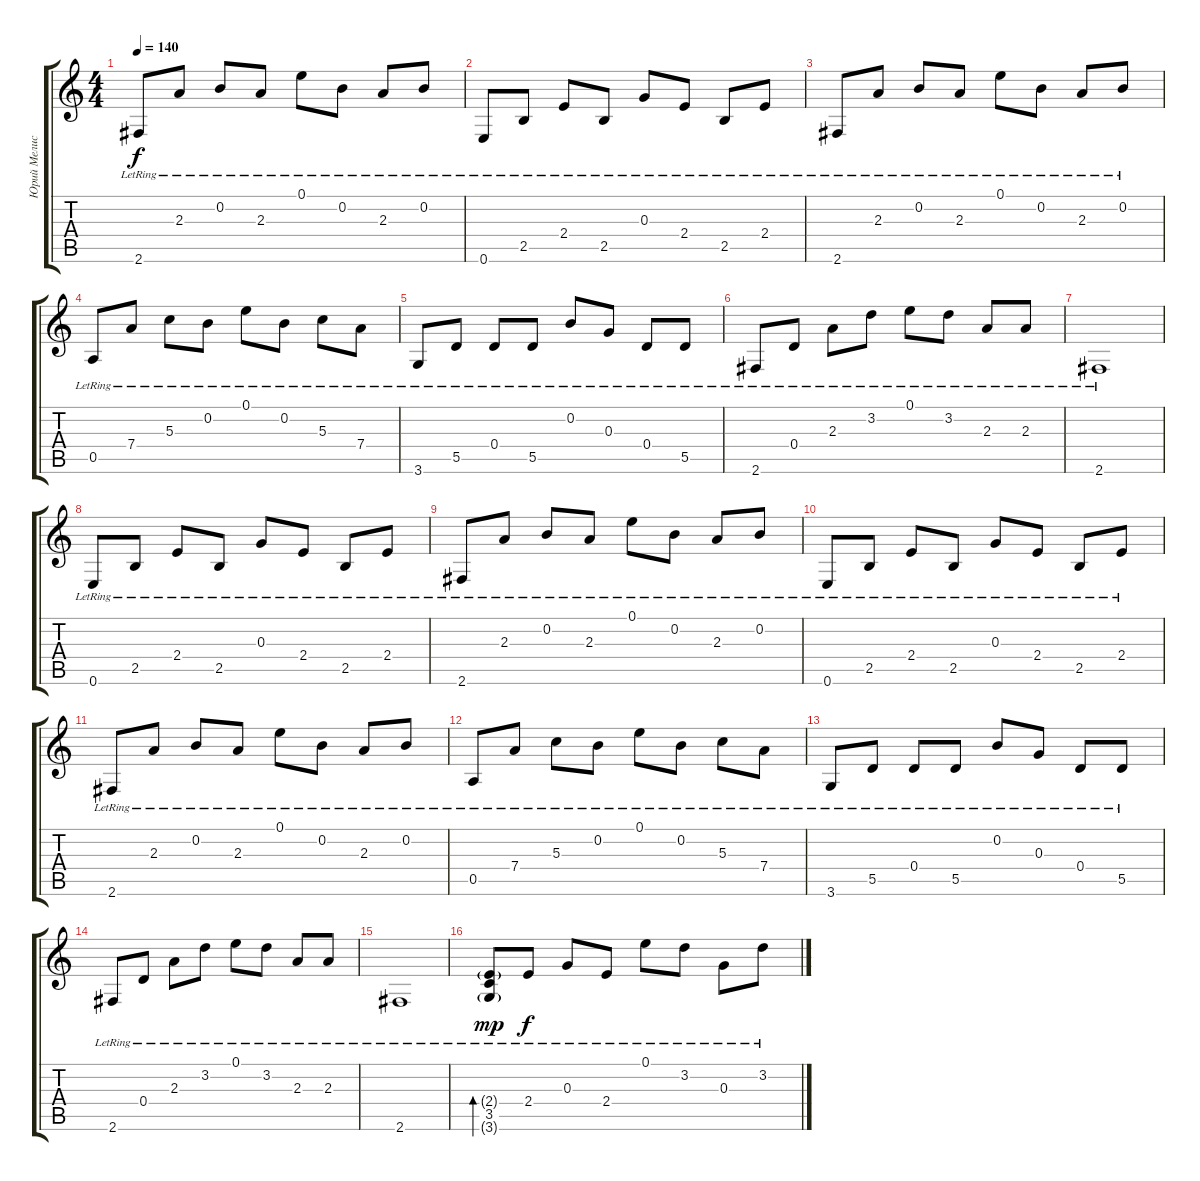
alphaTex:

\track ("Юрий Мелисов" "Юрий Мелис") {instrument acousticguitarnylon}
\staff {score tabs}
\tuning (E4 B3 G3 D3 A2 E2) {hide}
\ts (4 4)
\tempo 140
\clef g2
\ks c
2.6{lr}.8{dy f} 2.3{lr}.8 0.2{lr}.8 2.3{lr}.8 0.1{lr}.8 0.2{lr}.8 2.3{lr}.8 0.2{lr}.8 |
0.6{lr}.8 2.5{lr}.8 2.4{lr}.8 2.5{lr}.8 0.3{lr}.8 2.4{lr}.8 2.5{lr}.8 2.4{lr}.8 |
2.6{lr}.8 2.3{lr}.8 0.2{lr}.8 2.3{lr}.8 0.1{lr}.8 0.2{lr}.8 2.3{lr}.8 0.2{lr}.8 |
0.5{lr}.8 7.4{lr}.8 5.3{lr}.8 0.2{lr}.8 0.1{lr}.8 0.2{lr}.8 5.3{lr}.8 7.4{lr}.8 |
3.6{lr}.8 5.5{lr}.8 0.4{lr}.8 5.5{lr}.8 0.2{lr}.8 0.3{lr}.8 0.4{lr}.8 5.5{lr}.8 |
2.6{lr}.8 0.4{lr}.8 2.3{lr}.8 3.2{lr}.8 0.1{lr}.8 3.2{lr}.8 2.3{lr}.8 2.3{lr}.8 |
2.6{lr}.1 |
0.6{lr}.8 2.5{lr}.8 2.4{lr}.8 2.5{lr}.8 0.3{lr}.8 2.4{lr}.8 2.5{lr}.8 2.4{lr}.8 |
2.6{lr}.8 2.3{lr}.8 0.2{lr}.8 2.3{lr}.8 0.1{lr}.8 0.2{lr}.8 2.3{lr}.8 0.2{lr}.8 |
0.6{lr}.8 2.5{lr}.8 2.4{lr}.8 2.5{lr}.8 0.3{lr}.8 2.4{lr}.8 2.5{lr}.8 2.4{lr}.8 |
2.6{lr}.8 2.3{lr}.8 0.2{lr}.8 2.3{lr}.8 0.1{lr}.8 0.2{lr}.8 2.3{lr}.8 0.2{lr}.8 |
0.5{lr}.8 7.4{lr}.8 5.3{lr}.8 0.2{lr}.8 0.1{lr}.8 0.2{lr}.8 5.3{lr}.8 7.4{lr}.8 |
3.6{lr}.8 5.5{lr}.8 0.4{lr}.8 5.5{lr}.8 0.2{lr}.8 0.3{lr}.8 0.4{lr}.8 5.5{lr}.8 |
2.6{lr}.8 0.4{lr}.8 2.3{lr}.8 3.2{lr}.8 0.1{lr}.8 3.2{lr}.8 2.3{lr}.8 2.3{lr}.8 |
2.6{lr}.1 |
(2.4{g} 3.5{lr} 3.6{g}).8{bd 30 dy mp} 2.4{lr}.8{dy f} 0.3{lr}.8 2.4{lr}.8 0.1{lr}.8 3.2{lr}.8 0.3{lr}.8 3.2{lr}.8
